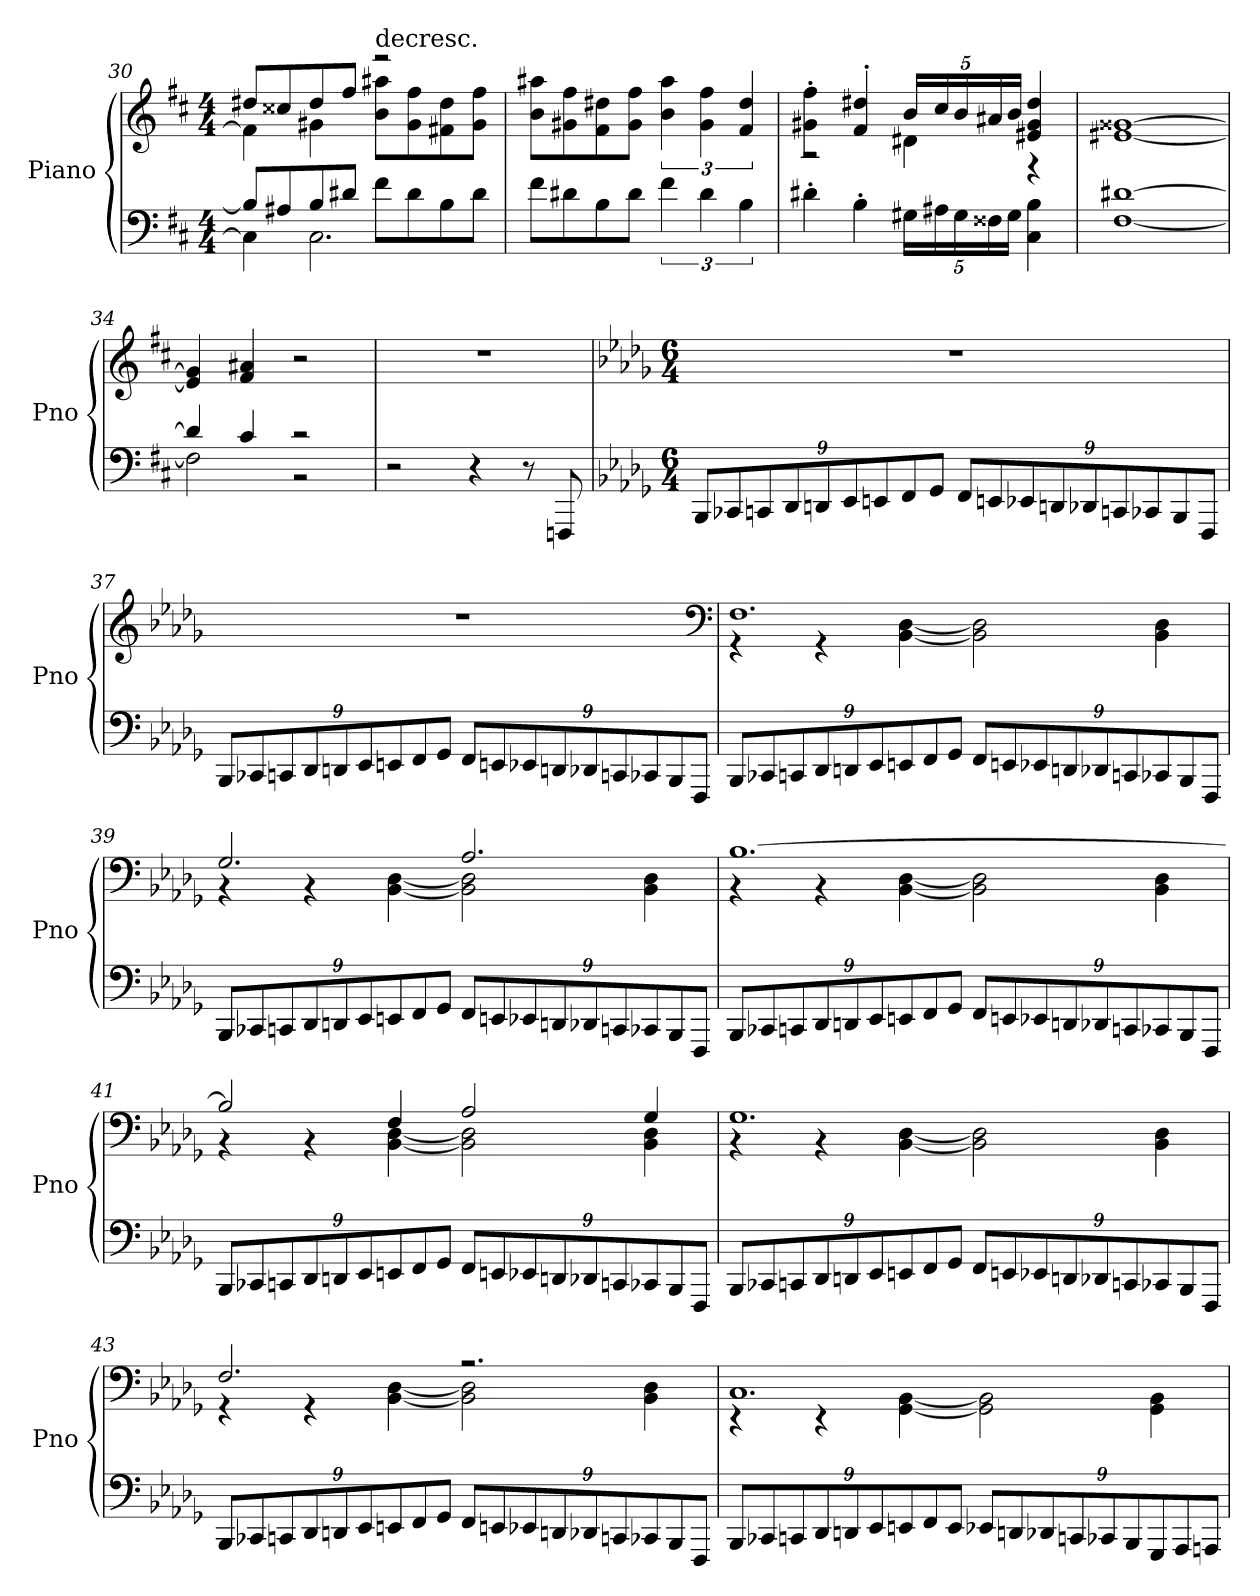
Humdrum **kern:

**kern	**kern
*part1	*part1
*staff2	*staff1
*I"Piano	*
*I'Pno	*
*clefF4	*clefG2
*k[f#c#]	*k[f#c#]
*M4/4	*M4/4
=30	=30
*^	*^
8B/L]	4C#\]	8dd#X/L	4f##\]
8A#X/	.	8cc##X/	.
8B/	2.C#\	8dd#/	4g#X\
8d#X/J	.	8ff#/J	.
!	!	!LO:TX:t=decresc.	!
8f#\L	.	2r	8b\ 8aa#X\L
8d#\	.	.	8g#\ 8ff#\
8B\	.	.	8f#X\ 8dd#\
8d#\J	.	.	8g#\ 8ff#\J
*v	*v	*	*
*	*v	*v
=31	=31
8f#\L	8b\ 8aa#X\L
8d#X\	8g#X\ 8ff#\
8B\	8f#\ 8dd#X\
8d#\J	8g#\ 8ff#\J
6f#\	6b\ 6aa#\
6d#\	6g#\ 6ff#\
6B\	6f#/ 6dd#/
=32	=32
*	*^
4d#X'\	4g#X'\ 4ff#'\	2r
4B'\	4f#'/ 4dd#X'/	.
20G#X\LL	20b/LL	4d#X\
20A#X\	20cc#/	.
20G#\	20b/	.
20F##X\	20a#X/	.
20G#\JJ	20b/JJ	.
4C#\ 4B\	4e#X/ 4g#/ 4dd#/	4r
*	*v	*v
=33	=33
[1F# [1d#X	[1e#X [1g##X
=34	=34
*^	*
4d#/]	2F#\]	4e#]/ 4g##]/
4c#/	.	4f#/ 4a#X/
2r	2r	2r
*v	*v	*
=35	=35
2r	1r
4r	.
8r	.
8FFFn/	.
=36	=36
*k[b-e-a-d-g-]	*k[b-e-a-d-g-]
*M6/4	*M6/4
*	*MM144
12BBB-/L	1.r
12CC-X/	.
12CCn/	.
12DD-/	.
12DDn/	.
12EE-/	.
12EEn/	.
12FF/	.
12GG-/J	.
12FF/L	.
12EEn/	.
12EE-X/	.
12DDn/	.
12DD-X/	.
12CCn/	.
12CC-X/	.
12BBB-/	.
12FFF/J	.
=37	=37
12BBB-/L	1.r
12CC-X/	.
12CCn/	.
12DD-/	.
12DDn/	.
12EE-/	.
12EEn/	.
12FF/	.
12GG-/J	.
12FF/L	.
12EEn/	.
12EE-X/	.
12DDn/	.
12DD-X/	.
12CCn/	.
12CC-X/	.
12BBB-/	.
12FFF/J	.
*	*clefF4
=38	=38
*	*^
12BBB-/L	1.F	4r
12CC-X/	.	.
12CCn/	.	.
12DD-/	.	4r
12DDn/	.	.
12EE-/	.	.
12EEn/	.	[4BB-\ [4D-\
12FF/	.	.
12GG-/J	.	.
12FF/L	.	2BB-]\ 2D-]\
12EEn/	.	.
12EE-X/	.	.
12DDn/	.	.
12DD-X/	.	.
12CCn/	.	.
12CC-X/	.	4BB-\ 4D-\
12BBB-/	.	.
12FFF/J	.	.
=39	=39	=39
12BBB-/L	2.G-/	4r
12CC-X/	.	.
12CCn/	.	.
12DD-/	.	4r
12DDn/	.	.
12EE-/	.	.
12EEn/	.	[4BB-\ [4D-\
12FF/	.	.
12GG-/J	.	.
12FF/L	2.A-/	2BB-]\ 2D-]\
12EEn/	.	.
12EE-X/	.	.
12DDn/	.	.
12DD-X/	.	.
12CCn/	.	.
12CC-X/	.	4BB-\ 4D-\
12BBB-/	.	.
12FFF/J	.	.
=40	=40	=40
12BBB-/L	[1.B-	4r
12CC-X/	.	.
12CCn/	.	.
12DD-/	.	4r
12DDn/	.	.
12EE-/	.	.
12EEn/	.	[4BB-\ [4D-\
12FF/	.	.
12GG-/J	.	.
12FF/L	.	2BB-]\ 2D-]\
12EEn/	.	.
12EE-X/	.	.
12DDn/	.	.
12DD-X/	.	.
12CCn/	.	.
12CC-X/	.	4BB-\ 4D-\
12BBB-/	.	.
12FFF/J	.	.
=41	=41	=41
12BBB-/L	2B-/]	4r
12CC-X/	.	.
12CCn/	.	.
12DD-/	.	4r
12DDn/	.	.
12EE-/	.	.
12EEn/	4F/	[4BB-\ [4D-\
12FF/	.	.
12GG-/J	.	.
12FF/L	2A-/	2BB-]\ 2D-]\
12EEn/	.	.
12EE-X/	.	.
12DDn/	.	.
12DD-X/	.	.
12CCn/	.	.
12CC-X/	4G-/	4BB-\ 4D-\
12BBB-/	.	.
12FFF/J	.	.
=42	=42	=42
12BBB-/L	1.G-	4r
12CC-X/	.	.
12CCn/	.	.
12DD-/	.	4r
12DDn/	.	.
12EE-/	.	.
12EEn/	.	[4BB-\ [4D-\
12FF/	.	.
12GG-/J	.	.
12FF/L	.	2BB-]\ 2D-]\
12EEn/	.	.
12EE-X/	.	.
12DDn/	.	.
12DD-X/	.	.
12CCn/	.	.
12CC-X/	.	4BB-\ 4D-\
12BBB-/	.	.
12FFF/J	.	.
=43	=43	=43
12BBB-/L	2.F/	4r
12CC-X/	.	.
12CCn/	.	.
12DD-/	.	4r
12DDn/	.	.
12EE-/	.	.
12EEn/	.	[4BB-\ [4D-\
12FF/	.	.
12GG-/J	.	.
12FF/L	2.r	2BB-]\ 2D-]\
12EEn/	.	.
12EE-X/	.	.
12DDn/	.	.
12DD-X/	.	.
12CCn/	.	.
12CC-X/	.	4BB-\ 4D-\
12BBB-/	.	.
12FFF/J	.	.
=44	=44	=44
12BBB-/L	1.C	4r
12CC-X/	.	.
12CCn/	.	.
12DD-/	.	4r
12DDn/	.	.
12EE-/	.	.
12EEn/	.	[4GG-\ [4BB-\
12FF/	.	.
12EE/J	.	.
12EE-X/L	.	2GG-]\ 2BB-]\
12DDn/	.	.
12DD-X/	.	.
12CCn/	.	.
12CC-X/	.	.
12BBB-/	.	.
12GGG-/	.	4GG-\ 4BB-\
12AAA-/	.	.
12AAAn/J	.	.
*	*v	*v
=	=
*-	*-
